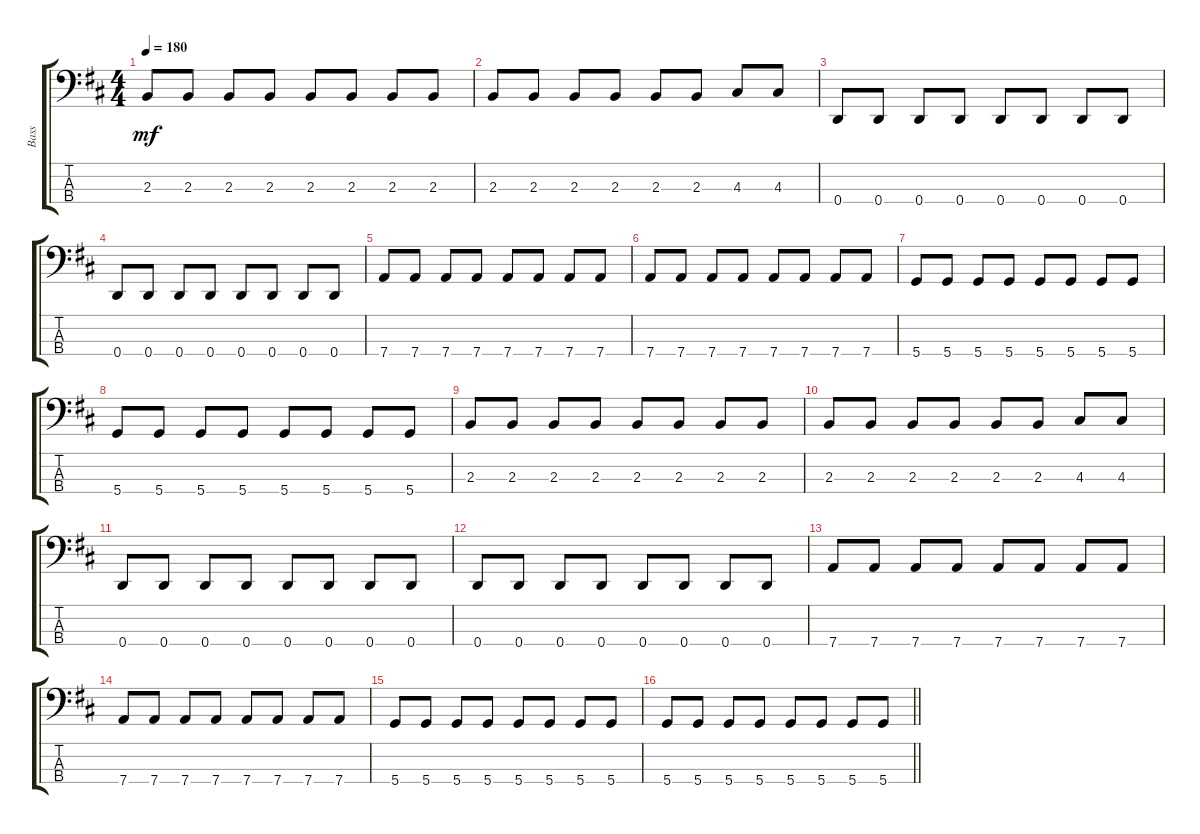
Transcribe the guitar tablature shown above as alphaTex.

\track ("Bass" "Bass") {instrument electricbassfinger}
\staff {score tabs}
\tuning (G2 D2 A1 D1) {hide}
\ts (4 4)
\tempo 180
\clef f4
\ks d
2.3.8{dy mf} 2.3.8 2.3.8 2.3.8 2.3.8 2.3.8 2.3.8 2.3.8 |
2.3.8 2.3.8 2.3.8 2.3.8 2.3.8 2.3.8 4.3.8 4.3.8 |
0.4.8 0.4.8 0.4.8 0.4.8 0.4.8 0.4.8 0.4.8 0.4.8 |
0.4.8 0.4.8 0.4.8 0.4.8 0.4.8 0.4.8 0.4.8 0.4.8 |
7.4.8 7.4.8 7.4.8 7.4.8 7.4.8 7.4.8 7.4.8 7.4.8 |
7.4.8 7.4.8 7.4.8 7.4.8 7.4.8 7.4.8 7.4.8 7.4.8 |
5.4.8 5.4.8 5.4.8 5.4.8 5.4.8 5.4.8 5.4.8 5.4.8 |
5.4.8 5.4.8 5.4.8 5.4.8 5.4.8 5.4.8 5.4.8 5.4.8 |
2.3.8 2.3.8 2.3.8 2.3.8 2.3.8 2.3.8 2.3.8 2.3.8 |
2.3.8 2.3.8 2.3.8 2.3.8 2.3.8 2.3.8 4.3.8 4.3.8 |
0.4.8 0.4.8 0.4.8 0.4.8 0.4.8 0.4.8 0.4.8 0.4.8 |
0.4.8 0.4.8 0.4.8 0.4.8 0.4.8 0.4.8 0.4.8 0.4.8 |
7.4.8 7.4.8 7.4.8 7.4.8 7.4.8 7.4.8 7.4.8 7.4.8 |
7.4.8 7.4.8 7.4.8 7.4.8 7.4.8 7.4.8 7.4.8 7.4.8 |
5.4.8 5.4.8 5.4.8 5.4.8 5.4.8 5.4.8 5.4.8 5.4.8 |
\barLineRight lightlight
5.4.8 5.4.8 5.4.8 5.4.8 5.4.8 5.4.8 5.4.8 5.4.8
